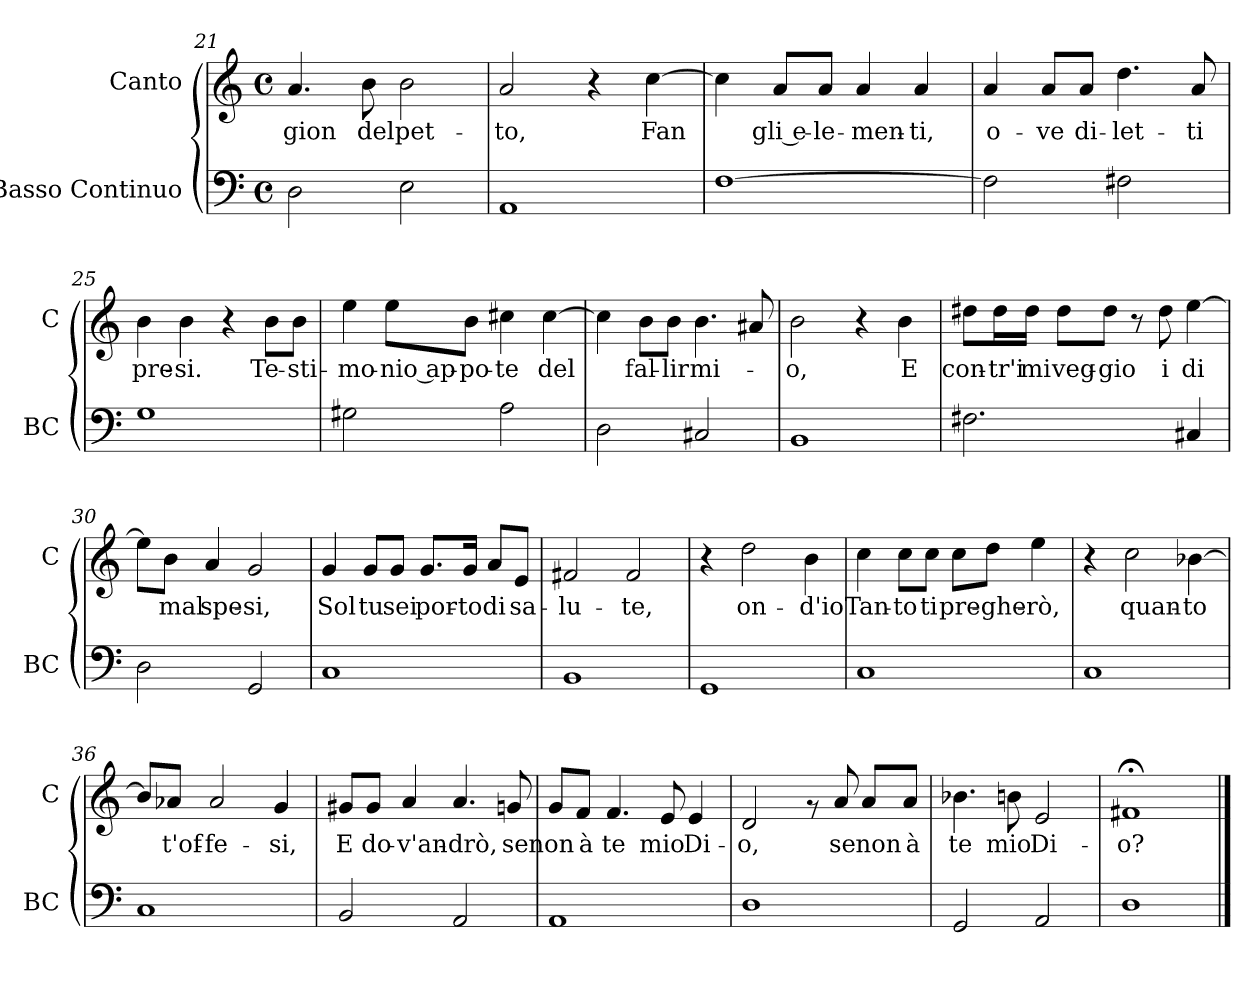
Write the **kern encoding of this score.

**kern	**kern	**text
*part2	*part1	*part1
*staff2	*staff1	*staff1
*I"Basso Continuo	*I"Canto	*
*I'BC	*I'C	*
!!LO:LB:g=z
*clefF4	*clefG2	*
*k[]	*k[]	*
*C:	*C:	*
*M4/4	*M4/4	*
*met(c)	*met(c)	*
=21	=21	=21
!	!	!LO:LY:b
2D\	4.a/	-gion
!	!	!LO:LY:b
.	8b\	del
!	!	!LO:LY:b
2E\	2b\	pet-
=22	=22	=22
!	!	!LO:LY:b
1AA	2a/	-to,
.	4r	.
!	!	!LO:LY:b
.	[4cc\	Fan
=23	=23	=23
[1F	4cc\]	.
!	!	!LO:LY:b
.	8a/L	gli e-
!	!	!LO:LY:b
.	8a/J	-le-
!	!	!LO:LY:b
.	4a/	-men-
!	!	!LO:LY:b
.	4a/	-ti,
=24	=24	=24
!	!	!LO:LY:b
2F\]	4a/	o-
!	!	!LO:LY:b
.	8a/L	-ve
!	!	!LO:LY:b
.	8a/J	di-
!	!	!LO:LY:b
2F#X\	4.dd\	-let-
!	!	!LO:LY:b
.	8a/	-ti
!!LO:PB:g=z
=25	=25	=25
!	!	!LO:LY:b
1G	4b\	pre-
!	!	!LO:LY:b
.	4b\	-si.
.	4r	.
!	!	!LO:LY:b
.	8b\L	Te-
!	!	!LO:LY:b
.	8b\J	-sti-
=26	=26	=26
!	!	!LO:LY:b
2G#X\	4ee\	-mo-
!	!	!LO:LY:b
.	8ee\L	-nio ap-
!	!	!LO:LY:b
.	8b\J	-po-
!	!	!LO:LY:b
2A\	4cc#X\	-te
!	!	!LO:LY:b
.	[4cc#\	del
=27	=27	=27
2D\	4cc#\]	.
!	!	!LO:LY:b
.	8b\L	fal-
!	!	!LO:LY:b
.	8b\J	-lir
!	!	!LO:LY:b
2C#X/	4.b\	mi-
.	8a#X/	.
=28	=28	=28
!	!	!LO:LY:b
1BB	2b\	-o,
.	4r	.
!	!	!LO:LY:b
.	4b\	E
!!LO:LB:g=z
=29	=29	=29
!	!	!LO:LY:b
2.F#X\	8dd#X\L	con-
!	!	!LO:LY:b
.	16dd#\L	-tr'i
!	!	!LO:LY:b
.	16dd#\JJ	mi
!	!	!LO:LY:b
.	8dd#\L	veg-
!	!	!LO:LY:b
.	8dd#\J	-gio
.	8r	.
!	!	!LO:LY:b
.	8dd#\	i
!	!	!LO:LY:b
4C#X/	[4ee\	di
=30	=30	=30
2D\	8ee\L]	.
!	!	!LO:LY:b
.	8b\J	mal
!	!	!LO:LY:b
.	4a/	spe-
!	!	!LO:LY:b
2GG/	2g/	-si,
=31	=31	=31
!	!	!LO:LY:b
1C	4g/	Sol
!	!	!LO:LY:b
.	8g/L	tu
!	!	!LO:LY:b
.	8g/J	sei
!	!	!LO:LY:b
.	8.g/L	por-
!	!	!LO:LY:b
.	16g/Jk	-to
!	!	!LO:LY:b
.	8a/L	di
!	!	!LO:LY:b
.	8e/J	sa-
=32	=32	=32
!	!	!LO:LY:b
1BB	2f#X/	-lu-
!	!	!LO:LY:b
.	2f#/	-te,
!!LO:LB:g=z
=33	=33	=33
1GG	4r	.
!	!	!LO:LY:b
.	2dd\	on-
!	!	!LO:LY:b
.	4b\	-d'io
=34	=34	=34
!	!	!LO:LY:b
1C	4cc\	Tan-
!	!	!LO:LY:b
.	8cc\L	-to
!	!	!LO:LY:b
.	8cc\J	ti
!	!	!LO:LY:b
.	8cc\L	pre-
!	!	!LO:LY:b
.	8dd\J	-ghe-
!	!	!LO:LY:b
.	4ee\	-rò,
=35	=35	=35
1C	4r	.
!	!	!LO:LY:b
.	2cc\	quan-
!	!	!LO:LY:b
.	[4b-X\	-to
=36	=36	=36
1C	8b-/L]	.
!	!	!LO:LY:b
.	8a-X/J	t'of-
!	!	!LO:LY:b
.	2a-/	-fe-
!	!	!LO:LY:b
.	4g/	-si,
!!LO:LB:g=z
=37	=37	=37
!	!	!LO:LY:b
2BB/	8g#X/L	E
!	!	!LO:LY:b
.	8g#/J	do-
!	!	!LO:LY:b
.	4a/	-v'an-
!	!	!LO:LY:b
2AA/	4.a/	-drò,
!	!	!LO:LY:b
.	8gn/	se
=38	=38	=38
!	!	!LO:LY:b
1AA	8g/L	non
!	!	!LO:LY:b
.	8f/J	à
!	!	!LO:LY:b
.	4.f/	te
!	!	!LO:LY:b
.	8e/	mio
!	!	!LO:LY:b
.	4e/	Di-
=39	=39	=39
!	!	!LO:LY:b
1D	2d/	-o,
.	8rf	.
!	!	!LO:LY:b
.	8a/	se
!	!	!LO:LY:b
.	8a/L	non
!	!	!LO:LY:b
.	8a/J	à
=40	=40	=40
!	!	!LO:LY:b
2GG/	4.b-X\	te
!	!	!LO:LY:b
.	8bn\	mio
!	!	!LO:LY:b
2AA/	2e/	Di-
=41	=41	=41
!	!	!LO:LY:b
1D	1f#X;<	-o?
==	==	==
*-	*-	*-
